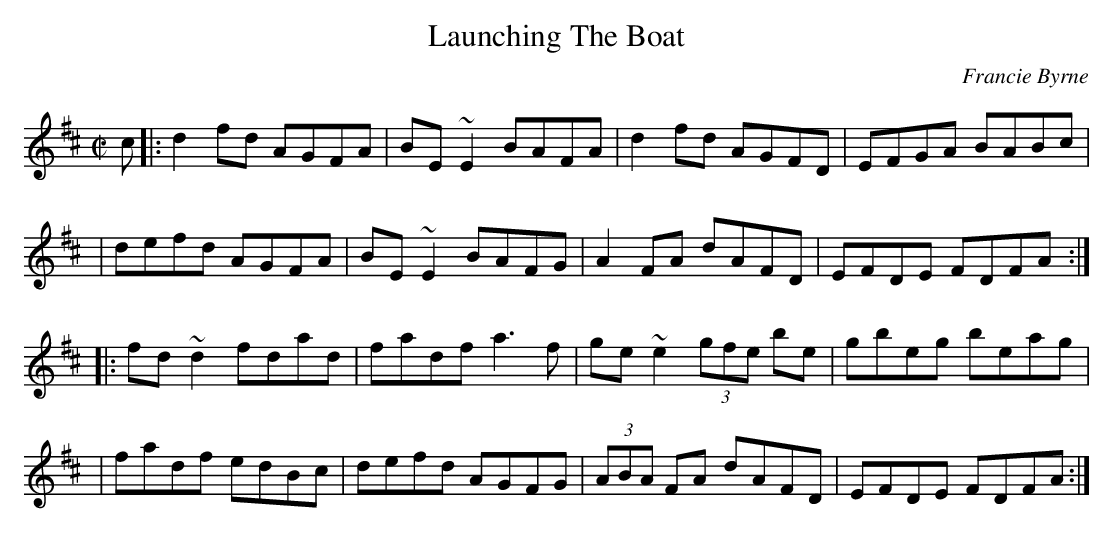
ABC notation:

X:1
T:Launching The Boat
C:Francie Byrne
M:C|
K:D
c |: d2fd AGFA | BE~E2 BAFA | d2fd AGFD | EFGA BABc |
| defd AGFA | BE~E2 BAFG | A2FA dAFD | EFDE FDFA:|
|: fd~d2 fdad | fadf a3f | ge~e2 (3gfe be | gbeg beag |
| fadf edBc | defd AGFG | (3ABA FA dAFD | EFDE FDFA :|
